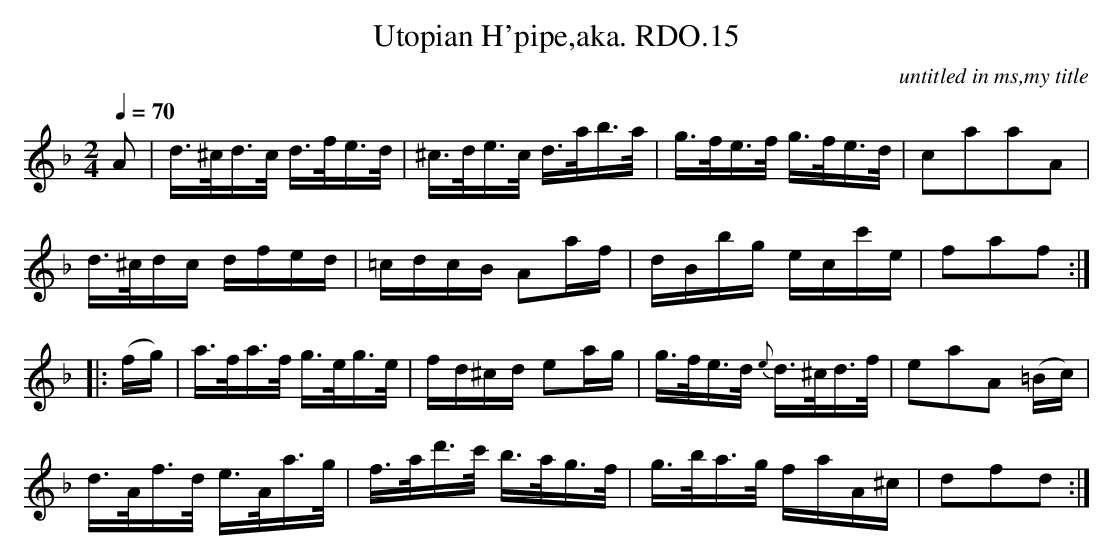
X:1
T:Utopian H'pipe,aka. RDO.15
M:2/4
L:1/16
Q:1/4=70
C:untitled in ms,my title
K:F
A2|d>^cd>c d>fe>d|^c>de>c d>ab>a|g>fe>f g>fe>d|c2a2a2A2|
d>^cdc dfed|=cdcB A2af|dBbg ecc'e|f2a2f2:|
|:(fg)|a>fa>f g>eg>e|fd^cd e2ag|g>fe>d {e}d>^cd>f|e2a2A2 (=Bc)|
d>Af>d e>Aa>g|f>ad'>c' b>ag>f|g>ba>g faA^c|d2f2d2:|
